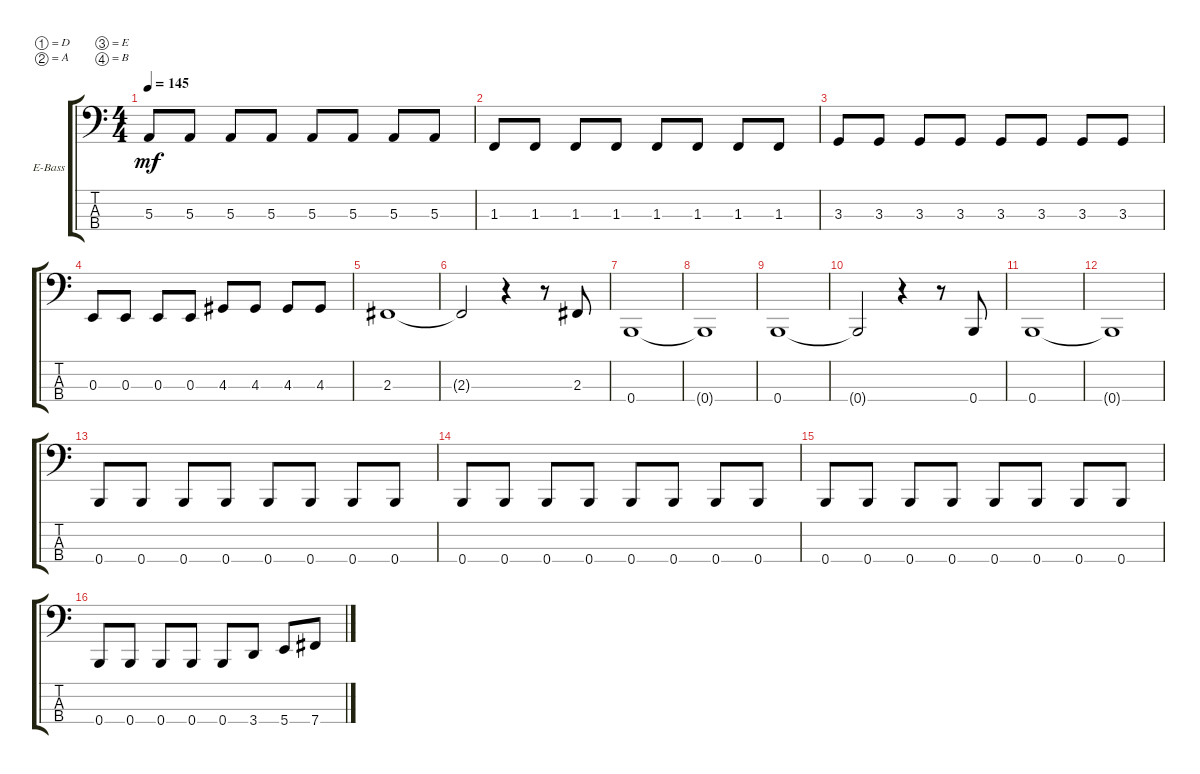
\bracketExtendMode groupsimilarinstruments
\firstSystemTrackNameOrientation horizontal
\otherSystemsTrackNameOrientation horizontal
\track ("Electric Bass" "E-Bass") {instrument electricbassfinger}
\staff {score tabs}
\tuning (D2 A1 E1 B0)
\ts (4 4)
\tempo 145
\clef f4
\ks c
5.3.8{dy mf} 5.3.8 5.3.8 5.3.8 5.3.8 5.3.8 5.3.8 5.3.8 |
1.3.8 1.3.8 1.3.8 1.3.8 1.3.8 1.3.8 1.3.8 1.3.8 |
3.3.8 3.3.8 3.3.8 3.3.8 3.3.8 3.3.8 3.3.8 3.3.8 |
0.3.8 0.3.8 0.3.8 0.3.8 4.3.8 4.3.8 4.3.8 4.3.8 |
2.3.1 |
2.3{t}.2 r.4 r.8 2.3.8 |
0.4.1 |
0.4{t}.1 |
0.4.1 |
0.4{t}.2 r.4 r.8 0.4.8 |
0.4.1 |
0.4{t}.1 |
0.4.8 0.4.8 0.4.8 0.4.8 0.4.8 0.4.8 0.4.8 0.4.8 |
0.4.8 0.4.8 0.4.8 0.4.8 0.4.8 0.4.8 0.4.8 0.4.8 |
0.4.8 0.4.8 0.4.8 0.4.8 0.4.8 0.4.8 0.4.8 0.4.8 |
0.4.8 0.4.8 0.4.8 0.4.8 0.4.8 3.4.8 5.4.8 7.4.8
